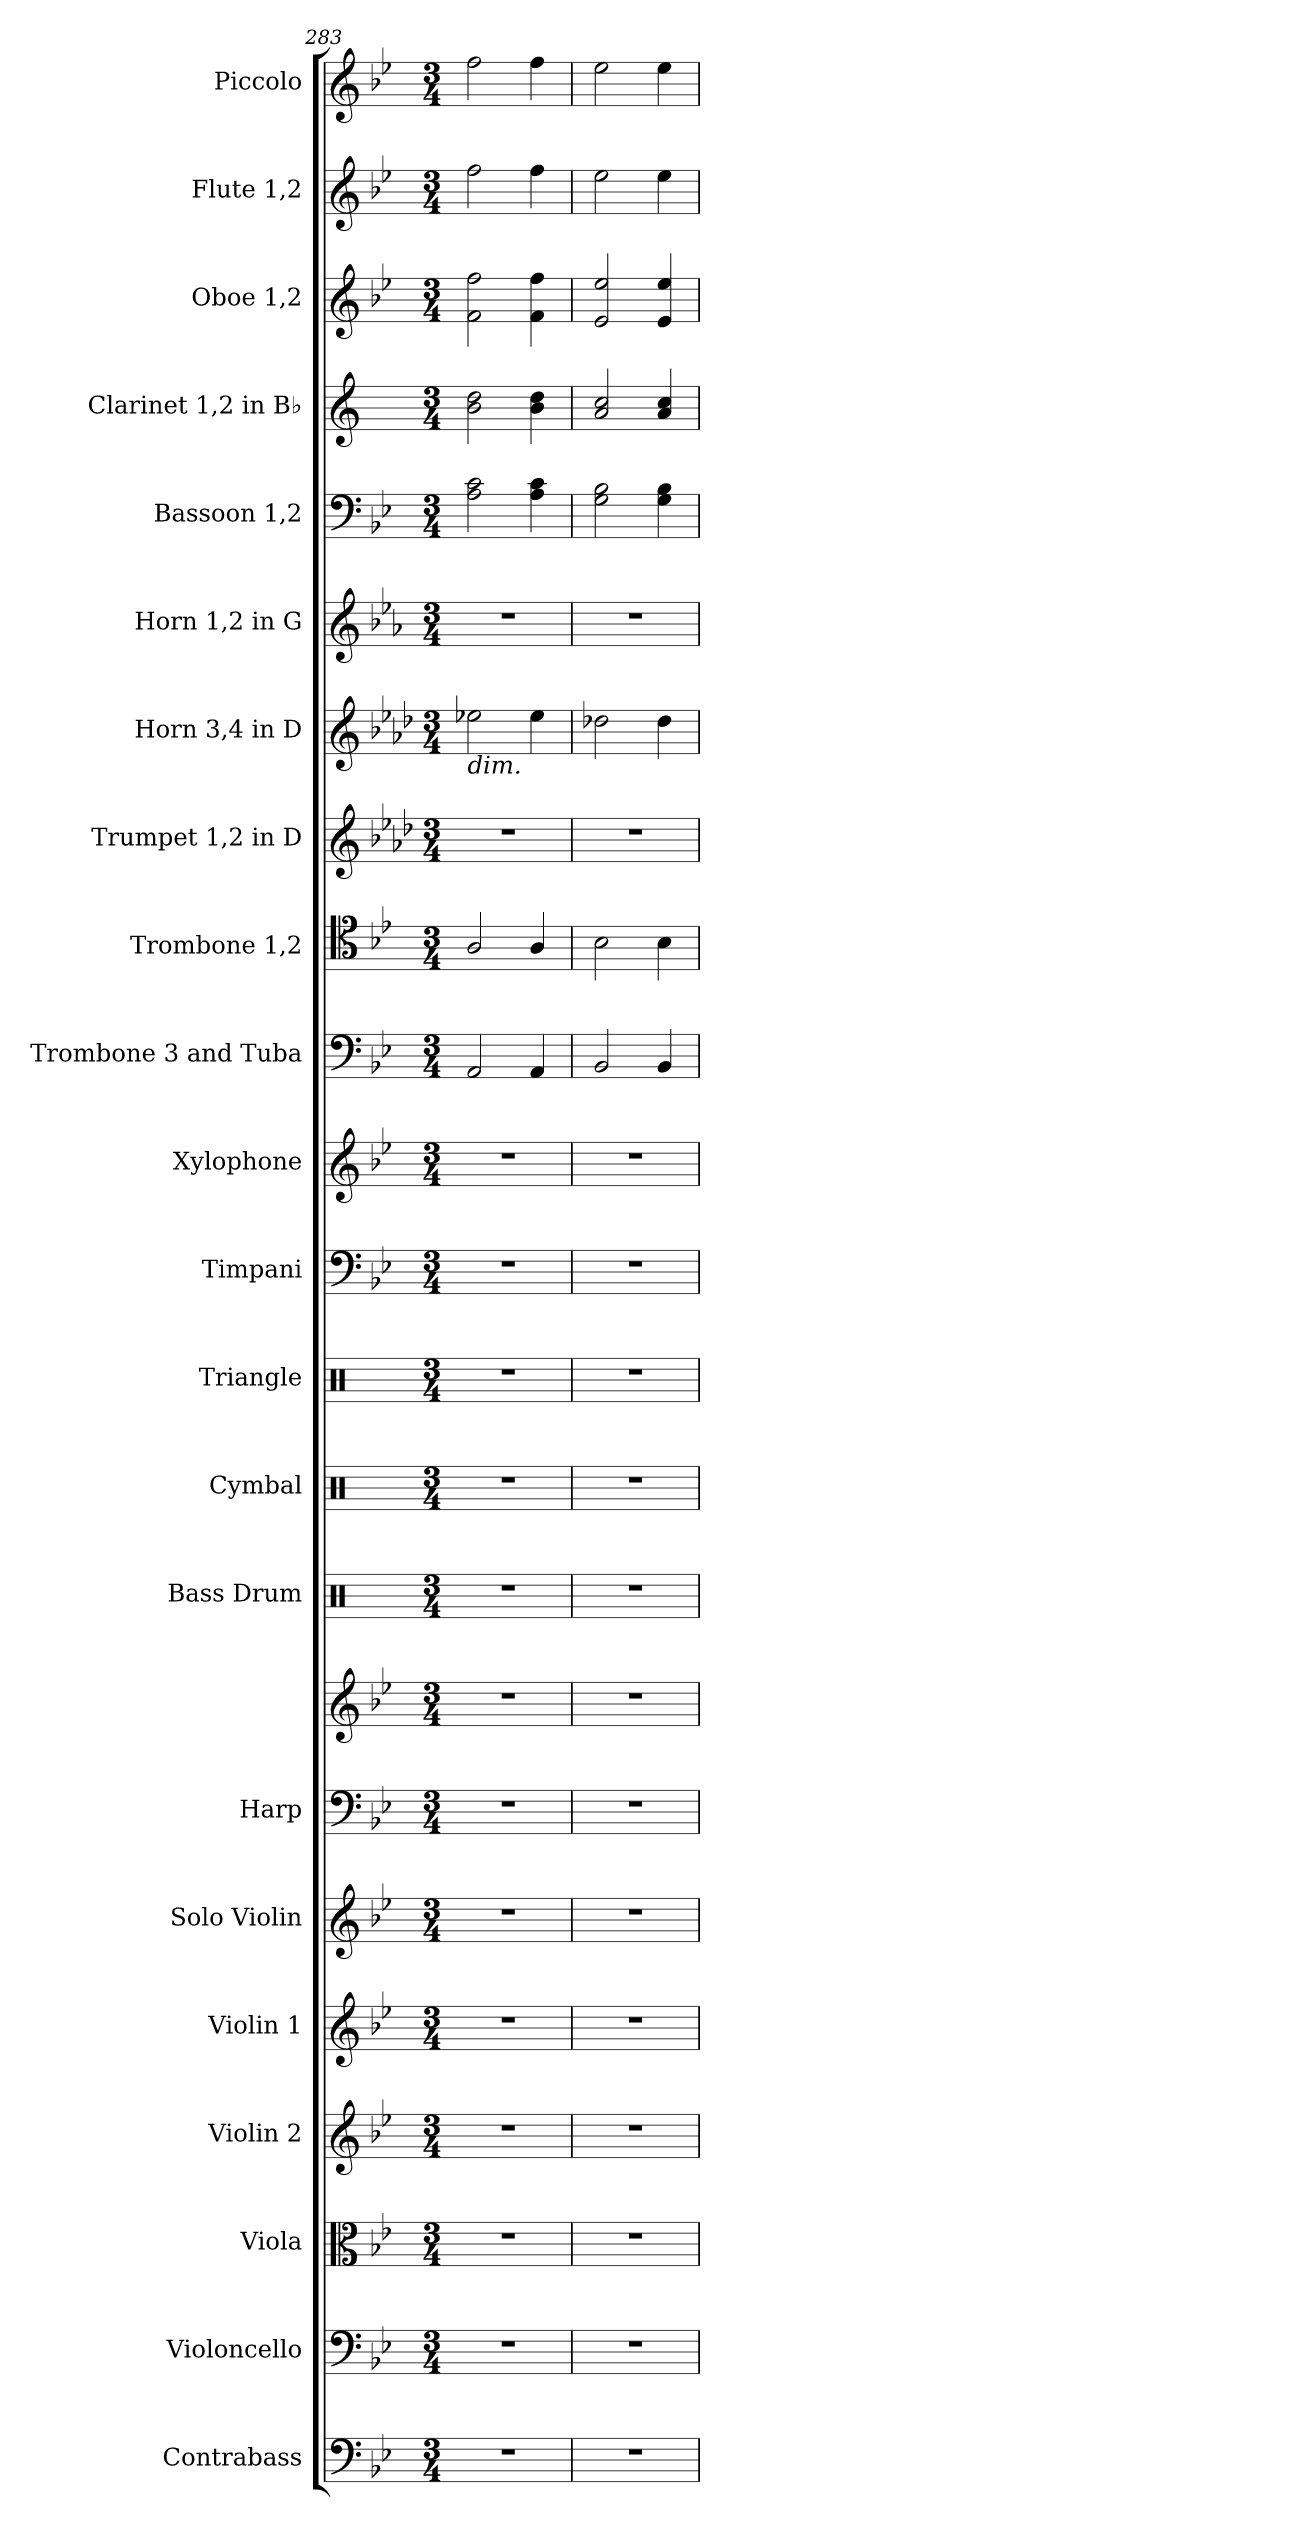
**kern	**kern	**kern	**kern	**kern	**kern	**kern	**kern	**kern	**kern	**kern	**kern	**kern	**kern	**kern	**kern	**kern	**kern	**kern	**kern	**kern	**kern	**kern
*part22	*part21	*part20	*part19	*part18	*part17	*part16	*part16	*part15	*part14	*part13	*part12	*part11	*part10	*part9	*part8	*part7	*part6	*part5	*part4	*part3	*part2	*part1
*staff23	*staff22	*staff21	*staff20	*staff19	*staff18	*staff17	*staff16	*staff15	*staff14	*staff13	*staff12	*staff11	*staff10	*staff9	*staff8	*staff7	*staff6	*staff5	*staff4	*staff3	*staff2	*staff1
*I"Contrabass	*I"Violoncello	*I"Viola	*I"Violin 2	*I"Violin 1	*I"Solo Violin	*I"Harp	*	*I"Bass Drum	*I"Cymbal	*I"Triangle	*I"Timpani	*I"Xylophone	*I"Trombone 3 and Tuba	*I"Trombone 1,2	*I"Trumpet 1,2 in D	*I"Horn 3,4 in D	*I"Horn 1,2 in G	*I"Bassoon 1,2	*I"Clarinet 1,2 in B♭	*I"Oboe 1,2	*I"Flute 1,2	*I"Piccolo
*I'Cb.	*I'Vc.	*I'Vla.	*I'Vln. 2	*I'Vln. 1	*I'Solo Vln.	*I'Hrp.	*	*I'B.D	*I'Cym.	*I'Trgl.	*I'Timp.	*I'Xyl.	*I'Tbn. 3 and Tba.	*I'Tbn. 1,2	*I'Tpt. 1,2 in D	*I'Hn. 3,4 in D	*I'Hn. 1,2 in G	*I'Bsn. 1,2	*I'Cl. 1,2 in B♭	*I'Ob. 1,2	*I'Fl. 1,2	*I'Picc.
*clefF4	*clefF4	*clefC3	*clefG2	*clefG2	*clefG2	*clefF4	*clefG2	*clefX	*clefX	*clefX	*clefF4	*clefG2	*clefF4	*clefC4	*clefG2	*clefG2	*clefG2	*clefF4	*clefG2	*clefG2	*clefG2	*clefG2
*ITrd7c12	*	*	*	*	*	*	*	*	*	*	*	*ITrd-7c-12	*	*	*ITrd-1c-2	*ITrd6c10	*ITrd3c5	*	*ITrd1c2	*	*	*ITrd-7c-12
*k[b-e-]	*k[b-e-]	*k[b-e-]	*k[b-e-]	*k[b-e-]	*k[b-e-]	*k[b-e-]	*k[b-e-]	*k[]	*k[]	*k[]	*k[b-e-]	*k[b-e-]	*k[b-e-]	*k[b-e-]	*k[b-e-]	*k[b-e-]	*k[b-e-]	*k[b-e-]	*k[b-e-]	*k[b-e-]	*k[b-e-]	*k[b-e-]
*M3/4	*M3/4	*M3/4	*M3/4	*M3/4	*M3/4	*M3/4	*M3/4	*M3/4	*M3/4	*M3/4	*M3/4	*M3/4	*M3/4	*M3/4	*M3/4	*M3/4	*M3/4	*M3/4	*M3/4	*M3/4	*M3/4	*M3/4
=283	=283	=283	=283	=283	=283	=283	=283	=283	=283	=283	=283	=283	=283	=283	=283	=283	=283	=283	=283	=283	=283	=283
!	!	!	!	!	!	!	!	!	!	!	!	!	!	!	!	!LO:TX:b:i:t=dim.	!	!	!	!	!	!
2.r	2.r	2.r	2.r	2.r	2.r	2.r	2.r	2.r	2.r	2.r	2.r	2.r	2AA/	2A/	2.r	2fn\	2.r	2A\ 2c\	2a\ 2cc\	2f\ 2ff\	2ff\	2fff\
.	.	.	.	.	.	.	.	.	.	.	.	.	4AA/	4A/	.	4f\	.	4A\ 4c\	4a\ 4cc\	4f\ 4ff\	4ff\	4fff\
!!LO:PB:g=z
=284	=284	=284	=284	=284	=284	=284	=284	=284	=284	=284	=284	=284	=284	=284	=284	=284	=284	=284	=284	=284	=284	=284
2.r	2.r	2.r	2.r	2.r	2.r	2.r	2.r	2.r	2.r	2.r	2.r	2.r	2BB-/	2B-\	2.r	2e-X\	2.r	2G\ 2B-\	2g/ 2b-/	2e-/ 2ee-/	2ee-\	2eee-\
.	.	.	.	.	.	.	.	.	.	.	.	.	4BB-/	4B-\	.	4e-\	.	4G\ 4B-\	4g/ 4b-/	4e-/ 4ee-/	4ee-\	4eee-\
=	=	=	=	=	=	=	=	=	=	=	=	=	=	=	=	=	=	=	=	=	=	=
*-	*-	*-	*-	*-	*-	*-	*-	*-	*-	*-	*-	*-	*-	*-	*-	*-	*-	*-	*-	*-	*-	*-
